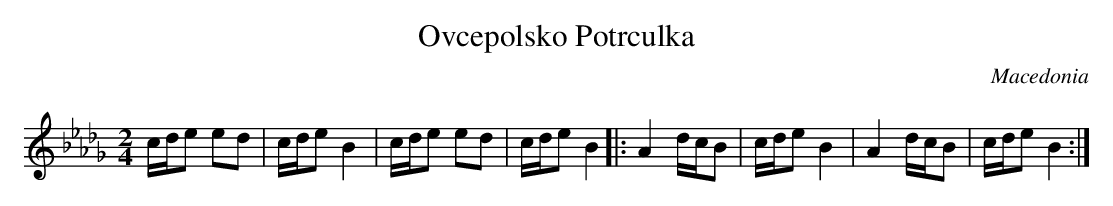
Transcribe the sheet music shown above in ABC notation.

X:1
T:Ovcepolsko Potrculka
M:2/4
O:Macedonia
K:Bb min
cde2 e2d2|cde2 B4|cde2 e2d2|cde2 B4||\
|:A4 dcB2|cde2 B4|A4 dcB2|cde2 B4:|
